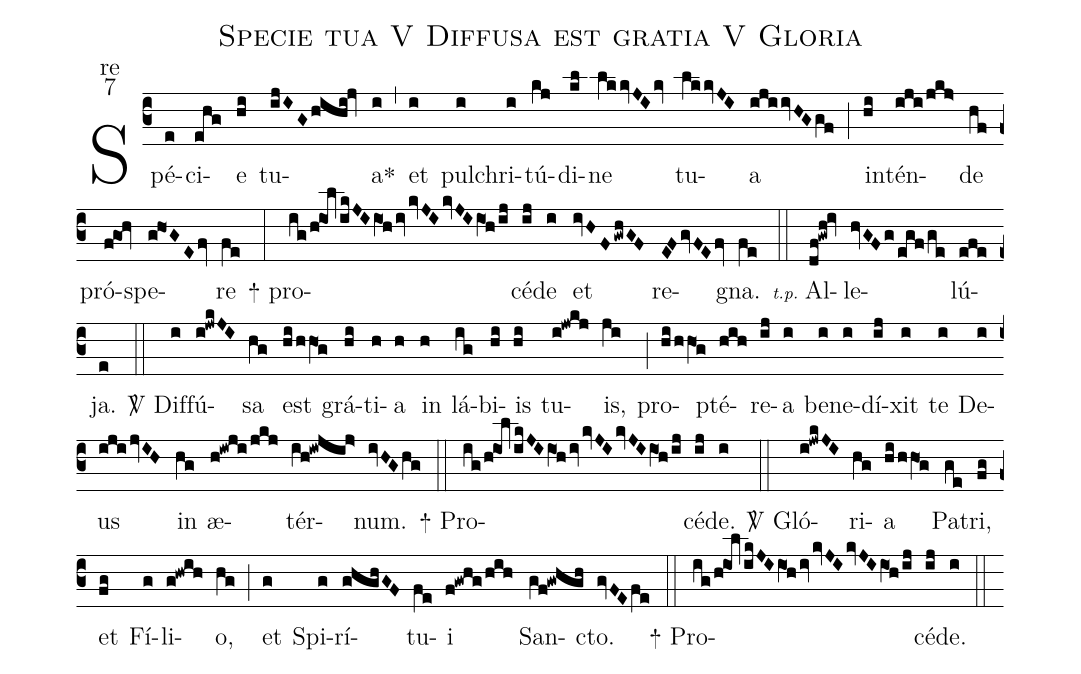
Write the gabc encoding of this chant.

name:Specie tua V Diffusa est gratia V Gloria;
office-part:re;
mode:7;
%%
(c3) Spé(e)ci(ehg)e(hi) tu(ijIGhihi!jv)a<sp>*</sp>(i) (,)
et(i) pul(i)chri(i)tú(kj)di(kl)ne(lkkvJIkv) tu(lkkvJI)a(ijiivHGgf) (;)
in(hi)tén(iji/jkj>)de(hf) pró(f!go1!hv)spe(g!ho1GEfv)re(fe) (:)
<sp>+</sp> pro(ig/hiO1l/ikJIiO1hivkvJIkvJIiO1h/ij)cé(ij)de(i) et(ivHFgwhGF) re(EFgvFEfv)gna.(fe) (::)
<v>{\scriptsize\itshape t.p.\ }</v>Al(df!gwh!iv)le(hvGFg/egf/ge)lú(efe)ja.(e) (::)
<sp>V/</sp> Dif(i)fú(i!jwkJI)sa(hg) est(hi/hhO1g) grá(hi)ti(h)a(h) in(h) lá(ig)bi(hi)is(hi) tu(i@jwkj)is,(ji ) (;)
pro(hi/hhO1g)pté(hih)re(ij)a(i) be(i)ne(i)dí(ij)xit(i) te(i) De(i)us(ijijvIH) in(hg) æ(h!iwji/jkj)tér(ih!iwjij>)num.(ivHGhg) (::)
<sp>+</sp> Pro(ig/hiO1l/ikJIiO1hivkvJIkvJIiO1h/ij)cé(ij)de.(i) (::)
<sp>V/</sp> Gló(i!jwkJI)ri(hg)a(hi/hhO1g) Pa(ge)tri,(fg) et(fg) Fí(g)li(g!hwih)o,(hg) (;)
et(g) Spi(g)rí(ghghGF)tu(fe)i(f!gwhg/hih) San(gf!gwhgh)cto.(gvFEfe) (::)
<sp>+</sp> Pro(ig/hiO1l/ikJIiO1hivkvJIkvJIiO1h/ij)cé(ij)de.(i) (::)
